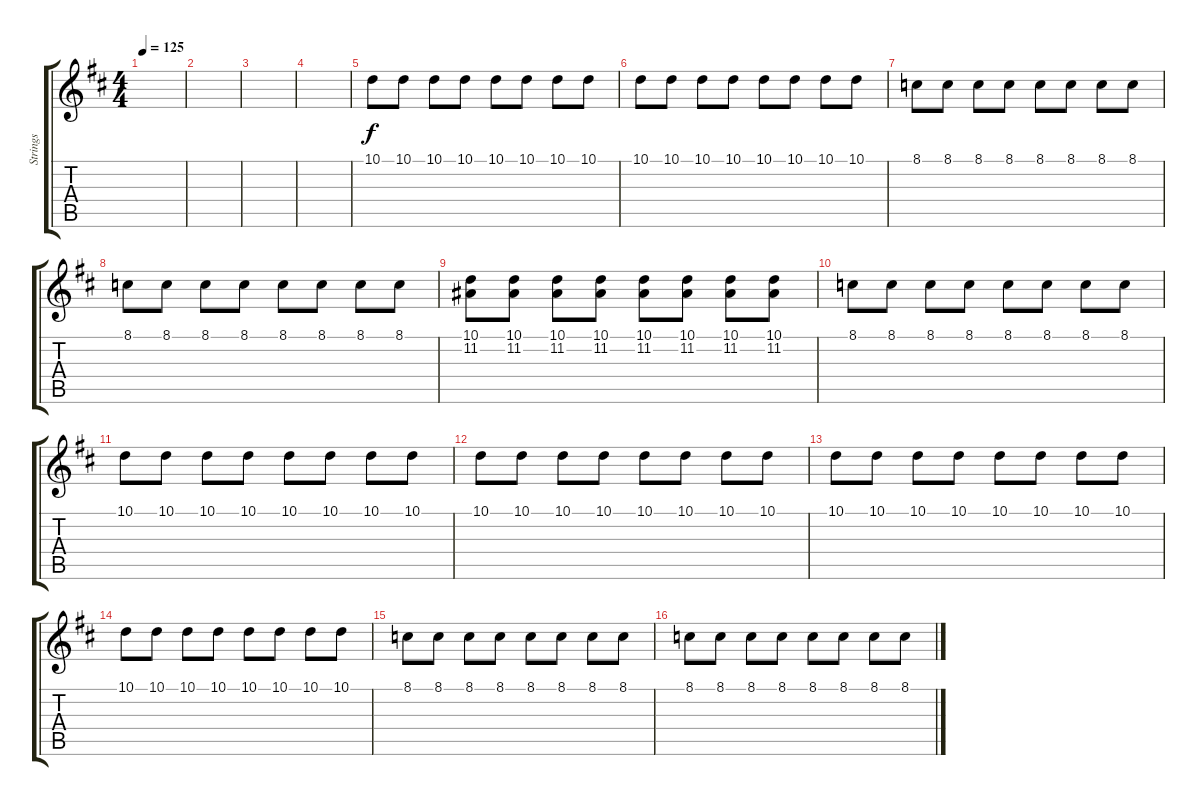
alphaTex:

\track ("Strings" "Strings") {instrument stringensemble1}
\staff {score tabs}
\tuning (E4 B3 G3 D3 A2 E2) {hide}
\ts (4 4)
\tempo 125
\clef g2
\ks d
|
|
|
|
10.1.8 10.1.8 10.1.8 10.1.8 10.1.8 10.1.8 10.1.8 10.1.8 |
10.1.8 10.1.8 10.1.8 10.1.8 10.1.8 10.1.8 10.1.8 10.1.8 |
8.1.8 8.1.8 8.1.8 8.1.8 8.1.8 8.1.8 8.1.8 8.1.8 |
8.1.8 8.1.8 8.1.8 8.1.8 8.1.8 8.1.8 8.1.8 8.1.8 |
(10.1 11.2).8 (10.1 11.2).8 (10.1 11.2).8 (10.1 11.2).8 (10.1 11.2).8 (10.1 11.2).8 (10.1 11.2).8 (10.1 11.2).8 |
8.1.8 8.1.8 8.1.8 8.1.8 8.1.8 8.1.8 8.1.8 8.1.8 |
10.1.8 10.1.8 10.1.8 10.1.8 10.1.8 10.1.8 10.1.8 10.1.8 |
10.1.8 10.1.8 10.1.8 10.1.8 10.1.8 10.1.8 10.1.8 10.1.8 |
10.1.8 10.1.8 10.1.8 10.1.8 10.1.8 10.1.8 10.1.8 10.1.8 |
10.1.8 10.1.8 10.1.8 10.1.8 10.1.8 10.1.8 10.1.8 10.1.8 |
8.1.8 8.1.8 8.1.8 8.1.8 8.1.8 8.1.8 8.1.8 8.1.8 |
8.1.8 8.1.8 8.1.8 8.1.8 8.1.8 8.1.8 8.1.8 8.1.8
